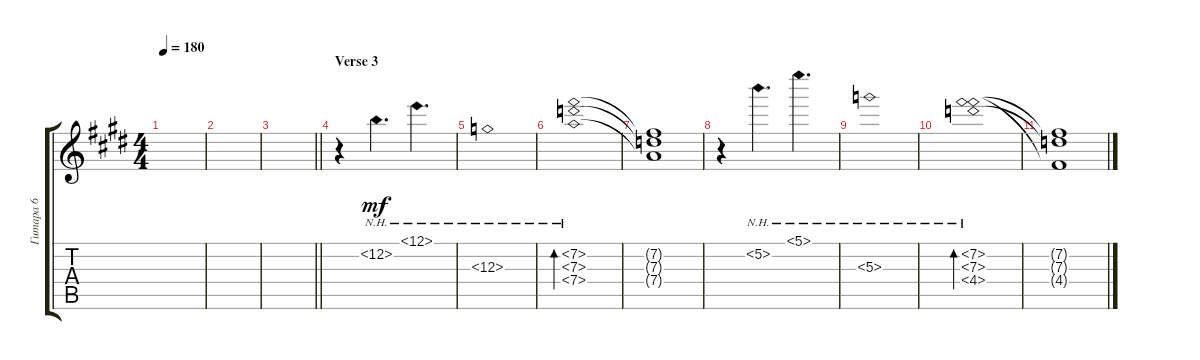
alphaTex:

\track ("Гитара 6" "Гитара 6") {instrument electricguitarclean}
\staff {score tabs}
\tuning (E4 B3 G3 D3 A2 E2) {hide}
\ts (4 4)
\tempo 180
\clef g2
\ks c#minor
|
|
\barLineRight lightlight
|
\section ("" "Verse 3")
r.4{instrument acousticguitarsteel} 12.2{nh}.4{d dy mf} 12.1{nh}.4{d} |
12.3{nh}.1 |
(7.2{nh} 7.3{nh} 7.4{nh}).1{bd 240} |
(7.2{t} 7.3{t} 7.4{t}).1 |
r.4 5.2{nh}.4{d} 5.1{nh}.4{d} |
5.3{nh}.1 |
(7.2{nh} 7.3{nh} 4.4{nh}).1{bd 240} |
(7.2{t} 7.3{t} 4.4{t}).1
